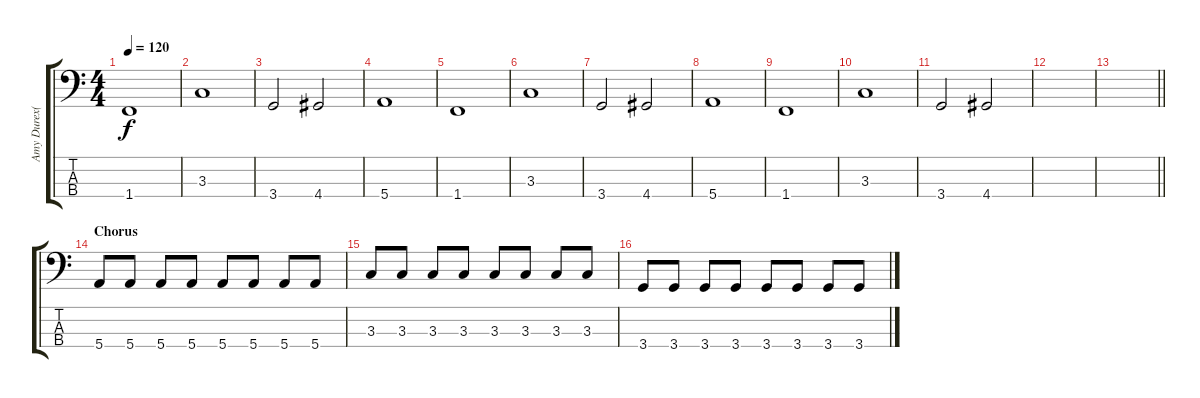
\track ("Amy Durex(Bass)" "Amy Durex(") {instrument electricbassfinger}
\staff {score tabs}
\tuning (G2 D2 A1 E1) {hide}
\ts (4 4)
\tempo 120
\clef f4
\ks c
1.4.1{dy f} |
3.3.1 |
3.4.2 4.4.2 |
5.4.1 |
1.4.1 |
3.3.1 |
3.4.2 4.4.2 |
5.4.1 |
1.4.1 |
3.3.1 |
3.4.2 4.4.2 |
|
\barLineRight lightlight
|
\section ("" "Chorus")
5.4.8 5.4.8 5.4.8 5.4.8 5.4.8 5.4.8 5.4.8 5.4.8 |
3.3.8 3.3.8 3.3.8 3.3.8 3.3.8 3.3.8 3.3.8 3.3.8 |
3.4.8 3.4.8 3.4.8 3.4.8 3.4.8 3.4.8 3.4.8 3.4.8
